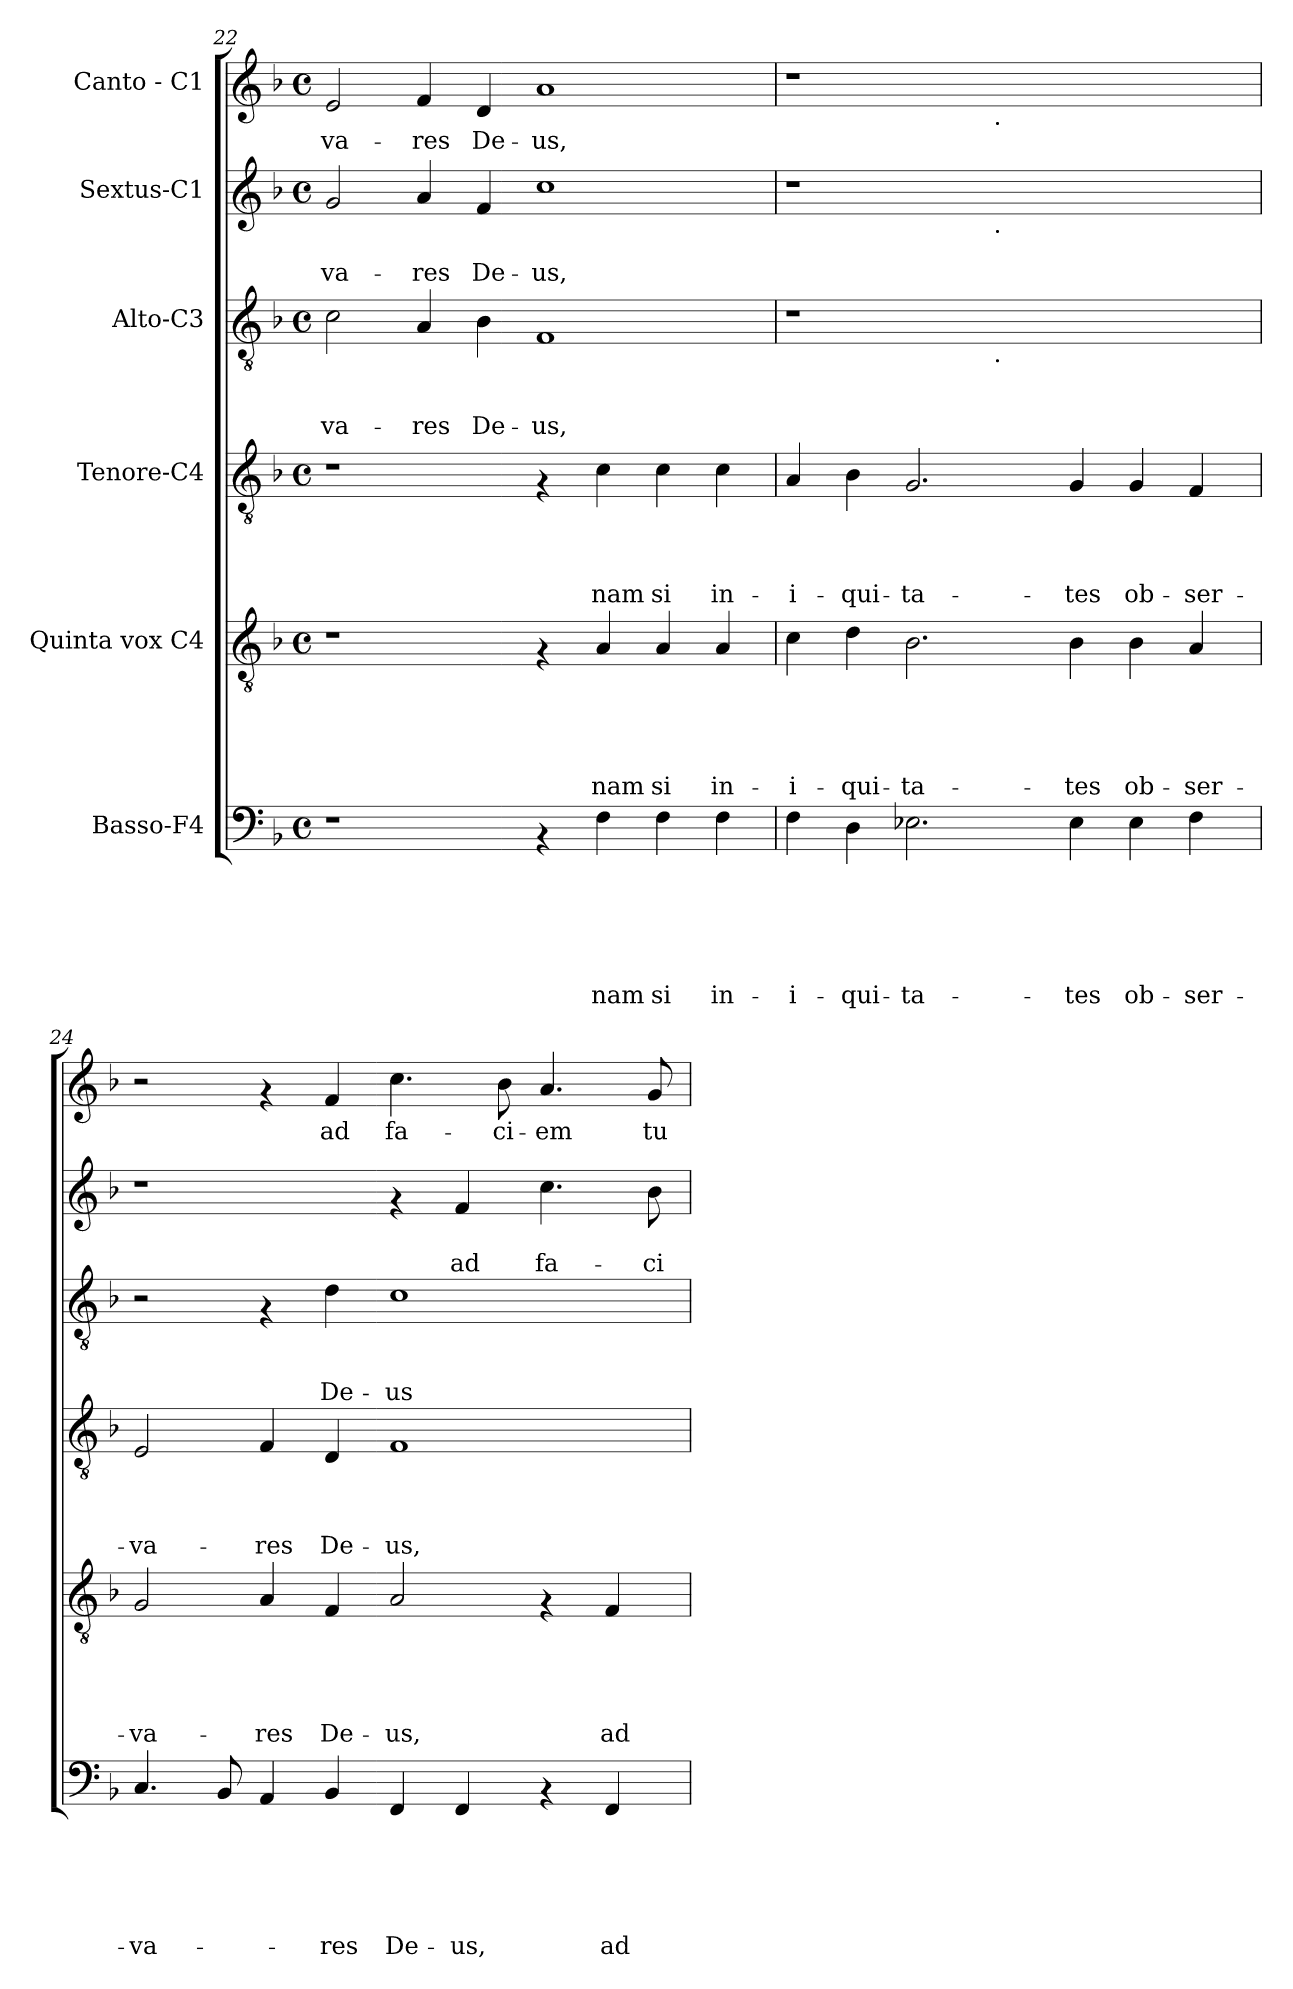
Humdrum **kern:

**kern	**text	**text	**text	**text	**text	**text	**kern	**text	**text	**text	**text	**text	**kern	**text	**text	**text	**text	**kern	**text	**text	**text	**kern	**text	**text	**kern	**text
*part6	*part6	*part6	*part6	*part6	*part6	*part6	*part5	*part5	*part5	*part5	*part5	*part5	*part4	*part4	*part4	*part4	*part4	*part3	*part3	*part3	*part3	*part2	*part2	*part2	*part1	*part1
*staff6	*staff6	*staff6	*staff6	*staff6	*staff6	*staff6	*staff5	*staff5	*staff5	*staff5	*staff5	*staff5	*staff4	*staff4	*staff4	*staff4	*staff4	*staff3	*staff3	*staff3	*staff3	*staff2	*staff2	*staff2	*staff1	*staff1
*I"Basso-F4	*	*	*	*	*	*	*I"Quinta vox C4	*	*	*	*	*	*I"Tenore-C4	*	*	*	*	*I"Alto-C3	*	*	*	*I"Sextus-C1	*	*	*I"Canto - C1	*
!!LO:PB:g=z
*clefF4	*	*	*	*	*	*	*clefGv2	*	*	*	*	*	*clefGv2	*	*	*	*	*clefGv2	*	*	*	*clefG2	*	*	*clefG2	*
*k[b-]	*	*	*	*	*	*	*k[b-]	*	*	*	*	*	*k[b-]	*	*	*	*	*k[b-]	*	*	*	*k[b-]	*	*	*k[b-]	*
*F:	*	*	*	*	*	*	*F:	*	*	*	*	*	*F:	*	*	*	*	*F:	*	*	*	*F:	*	*	*F:	*
*M4/4	*	*	*	*	*	*	*M4/4	*	*	*	*	*	*M4/4	*	*	*	*	*M4/4	*	*	*	*M4/4	*	*	*M4/4	*
*met(c)	*	*	*	*	*	*	*met(c)	*	*	*	*	*	*met(c)	*	*	*	*	*met(c)	*	*	*	*met(c)	*	*	*met(c)	*
=22	=22	=22	=22	=22	=22	=22	=22	=22	=22	=22	=22	=22	=22	=22	=22	=22	=22	=22	=22	=22	=22	=22	=22	=22	=22	=22
!	!	!	!	!	!	!	!	!	!	!	!	!	!	!	!	!	!	!	!	!	!LO:LY:b	!	!	!LO:LY:b	!	!LO:LY:b
1r	.	.	.	.	.	.	1r	.	.	.	.	.	1r	.	.	.	.	2c\	.	.	-va-	2g/	.	-va-	2e/	-va-
!	!	!	!	!	!	!	!	!	!	!	!	!	!	!	!	!	!	!	!	!	!LO:LY:b	!	!	!LO:LY:b	!	!LO:LY:b
.	.	.	.	.	.	.	.	.	.	.	.	.	.	.	.	.	.	4A/	.	.	-res	4a/	.	-res	4f/	-res
!	!	!	!	!	!	!	!	!	!	!	!	!	!	!	!	!	!	!	!	!	!LO:LY:b	!	!	!LO:LY:b	!	!LO:LY:b
.	.	.	.	.	.	.	.	.	.	.	.	.	.	.	.	.	.	4B-\	.	.	De-	4f/	.	De-	4d/	De-
!	!	!	!	!	!	!	!	!	!	!	!	!	!	!	!	!	!	!	!	!	!LO:LY:b	!	!	!LO:LY:b	!	!LO:LY:b
4rAA	.	.	.	.	.	.	4rF	.	.	.	.	.	4rF	.	.	.	.	1F	.	.	-us,	1cc	.	-us,	1a	-us,
!	!	!	!	!	!	!LO:LY:b	!	!	!	!	!	!LO:LY:b	!	!	!	!	!LO:LY:b	!	!	!	!	!	!	!	!	!
4F\	.	.	.	.	.	nam	4A/	.	.	.	.	nam	4c\	.	.	.	nam	.	.	.	.	.	.	.	.	.
!	!	!	!	!	!	!LO:LY:b	!	!	!	!	!	!LO:LY:b	!	!	!	!	!LO:LY:b	!	!	!	!	!	!	!	!	!
4F\	.	.	.	.	.	si	4A/	.	.	.	.	si	4c\	.	.	.	si	.	.	.	.	.	.	.	.	.
!	!	!	!	!	!	!LO:LY:b	!	!	!	!	!	!LO:LY:b	!	!	!	!	!LO:LY:b	!	!	!	!	!	!	!	!	!
4F\	.	.	.	.	.	in-	4A/	.	.	.	.	in-	4c\	.	.	.	in-	.	.	.	.	.	.	.	.	.
=23	=23	=23	=23	=23	=23	=23	=23	=23	=23	=23	=23	=23	=23	=23	=23	=23	=23	=23	=23	=23	=23	=23	=23	=23	=23	=23
!	!	!	!	!	!	!LO:LY:b	!	!	!	!	!	!LO:LY:b	!	!	!	!	!LO:LY:b	!	!	!	!	!	!	!	!	!
*	*	*	*	*	*	*	*	*	*	*	*	*	*	*	*	*	*	*^	*	*	*	*^	*	*	*^	*
4F\	.	.	.	.	.	-i-	4c\	.	.	.	.	-i-	4A/	.	.	.	-i-	1r	2ryy	.	.	.	1r	2ryy	.	.	1r	2ryy	.
!	!	!	!	!	!	!LO:LY:b	!	!	!	!	!	!LO:LY:b	!	!	!	!	!LO:LY:b	!	!	!	!	!	!	!	!	!	!	!	!
4D\	.	.	.	.	.	-qui-	4d\	.	.	.	.	-qui-	4B-\	.	.	.	-qui-	.	.	.	.	.	.	.	.	.	.	.	.
!	!	!	!	!	!	!LO:LY:b	!	!	!	!	!	!LO:LY:b	!	!	!	!	!LO:LY:b	!	!	!	!	!	!	!	!	!	!	!	!
2.E-X\	.	.	.	.	.	-ta-	2.B-\	.	.	.	.	-ta-	2.G/	.	.	.	-ta-	.	4...ryy	.	.	.	.	4...ryy	.	.	.	4...ryy	.
!	!	!	!	!	!	!	!	!	!	!	!	!	!	!	!	!	!	!	!	!	!	!	!	!	!	!	!	!LO:TX:b:t=.	!
!	!	!	!	!	!	!	!	!	!	!	!	!	!	!	!	!	!	!	!	!	!	!	!	!LO:TX:b:t=.	!	!	!	!	!
!	!	!	!	!	!	!	!	!	!	!	!	!	!	!	!	!	!	!	!LO:TX:b:t=.	!	!	!	!	!	!	!	!	!	!
.	.	.	.	.	.	.	.	.	.	.	.	.	.	.	.	.	.	.	1ryy	.	.	.	.	1ryy	.	.	.	1ryy	.
.	.	.	.	.	.	.	.	.	.	.	.	.	.	.	.	.	.	1ryy	.	.	.	.	1ryy	.	.	.	1ryy	.	.
!	!	!	!	!	!	!LO:LY:b	!	!	!	!	!	!LO:LY:b	!	!	!	!	!LO:LY:b	!	!	!	!	!	!	!	!	!	!	!	!
4E-\	.	.	.	.	.	-tes	4B-\	.	.	.	.	-tes	4G/	.	.	.	-tes	.	.	.	.	.	.	.	.	.	.	.	.
!	!	!	!	!	!	!LO:LY:b	!	!	!	!	!	!LO:LY:b	!	!	!	!	!LO:LY:b	!	!	!	!	!	!	!	!	!	!	!	!
4E-\	.	.	.	.	.	ob-	4B-\	.	.	.	.	ob-	4G/	.	.	.	ob-	.	.	.	.	.	.	.	.	.	.	.	.
!	!	!	!	!	!	!LO:LY:b	!	!	!	!	!	!LO:LY:b	!	!	!	!	!LO:LY:b	!	!	!	!	!	!	!	!	!	!	!	!
4F\	.	.	.	.	.	-ser-	4A/	.	.	.	.	-ser-	4F/	.	.	.	-ser-	.	.	.	.	.	.	.	.	.	.	.	.
.	.	.	.	.	.	.	.	.	.	.	.	.	.	.	.	.	.	.	32ryy	.	.	.	.	32ryy	.	.	.	32ryy	.
=24	=24	=24	=24	=24	=24	=24	=24	=24	=24	=24	=24	=24	=24	=24	=24	=24	=24	=24	=24	=24	=24	=24	=24	=24	=24	=24	=24	=24	=24
!	!	!	!	!	!	!LO:LY:b	!	!	!	!	!	!LO:LY:b	!	!	!	!	!LO:LY:b	!	!	!	!	!	!	!	!	!	!	!	!
*	*	*	*	*	*	*	*	*	*	*	*	*	*	*	*	*	*	*v	*v	*	*	*	*	*	*	*	*v	*v	*
*	*	*	*	*	*	*	*	*	*	*	*	*	*	*	*	*	*	*	*	*	*	*v	*v	*	*	*	*
4.C/	.	.	.	.	.	-va-	2G/	.	.	.	.	-va-	2E/	.	.	.	-va-	2r	.	.	.	1r	.	.	2r	.
8BB-/	.	.	.	.	.	.	.	.	.	.	.	.	.	.	.	.	.	.	.	.	.	.	.	.	.	.
!	!	!	!	!	!	!	!	!	!	!	!	!LO:LY:b	!	!	!	!	!LO:LY:b	!	!	!	!	!	!	!	!	!
4AA/	.	.	.	.	.	.	4A/	.	.	.	.	-res	4F/	.	.	.	-res	4rF	.	.	.	.	.	.	4rf	.
!	!	!	!	!	!	!LO:LY:b	!	!	!	!	!	!LO:LY:b	!	!	!	!	!LO:LY:b	!	!	!	!LO:LY:b	!	!	!	!	!LO:LY:b
4BB-/	.	.	.	.	.	-res	4F/	.	.	.	.	De-	4D/	.	.	.	De-	4d\	.	.	De-	.	.	.	4f/	ad
!	!	!	!	!	!	!LO:LY:b	!	!	!	!	!	!LO:LY:b	!	!	!	!	!LO:LY:b	!	!	!	!LO:LY:b	!	!	!	!	!LO:LY:b
4FF/	.	.	.	.	.	De-	2A/	.	.	.	.	-us,	1F	.	.	.	-us,	1c	.	.	-us	4rf	.	.	4.cc\	fa-
!	!	!	!	!	!	!LO:LY:b	!	!	!	!	!	!	!	!	!	!	!	!	!	!	!	!	!	!LO:LY:b	!	!
4FF/	.	.	.	.	.	-us,	.	.	.	.	.	.	.	.	.	.	.	.	.	.	.	4f/	.	ad	.	.
!	!	!	!	!	!	!	!	!	!	!	!	!	!	!	!	!	!	!	!	!	!	!	!	!	!	!LO:LY:b
.	.	.	.	.	.	.	.	.	.	.	.	.	.	.	.	.	.	.	.	.	.	.	.	.	8b-\	-ci-
!	!	!	!	!	!	!	!	!	!	!	!	!	!	!	!	!	!	!	!	!	!	!	!	!LO:LY:b	!	!LO:LY:b
4rAA	.	.	.	.	.	.	4rF	.	.	.	.	.	.	.	.	.	.	.	.	.	.	4.cc\	.	fa-	4.a/	-em
!	!	!	!	!	!	!LO:LY:b	!	!	!	!	!	!LO:LY:b	!	!	!	!	!	!	!	!	!	!	!	!	!	!
4FF/	.	.	.	.	.	ad	4F/	.	.	.	.	ad	.	.	.	.	.	.	.	.	.	.	.	.	.	.
!	!	!	!	!	!	!	!	!	!	!	!	!	!	!	!	!	!	!	!	!	!	!	!	!LO:LY:b	!	!LO:LY:b
.	.	.	.	.	.	.	.	.	.	.	.	.	.	.	.	.	.	.	.	.	.	8b-\	.	-ci-	8g/	tu-
=	=	=	=	=	=	=	=	=	=	=	=	=	=	=	=	=	=	=	=	=	=	=	=	=	=	=
*-	*-	*-	*-	*-	*-	*-	*-	*-	*-	*-	*-	*-	*-	*-	*-	*-	*-	*-	*-	*-	*-	*-	*-	*-	*-	*-
